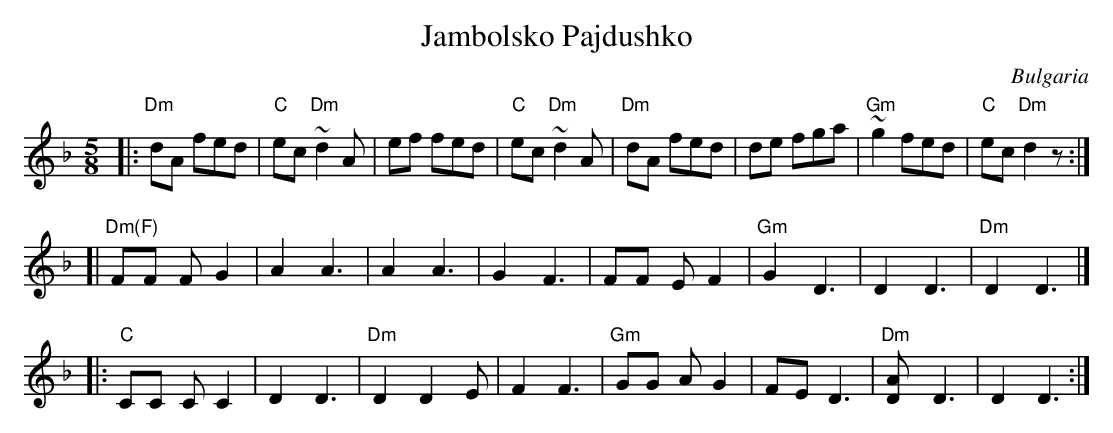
X:1
T:Jambolsko Pajdushko
O:Bulgaria
M:5/8
L:1/8
K:Dm
|: "Dm"dA fed | "C"ec "Dm"~d2A | ef fed | "C"ec "Dm"~d2A \
| "Dm"dA fed | de fga | "Gm"~g2 fed | "C"ec "Dm"d2z :|
[| "Dm(F)"FF FG2 | A2 A3 | A2 A3 | G2 F3 \
| FF EF2 | "Gm"G2 D3 | D2 D3 | "Dm"D2 D3 |]
|: "C"CC CC2 | D2 D3 | "Dm"D2 D2E | F2 F3 \
| "Gm"GG AG2 | FE D3 | "Dm"[A2D] D3 | D2 D3 :|
